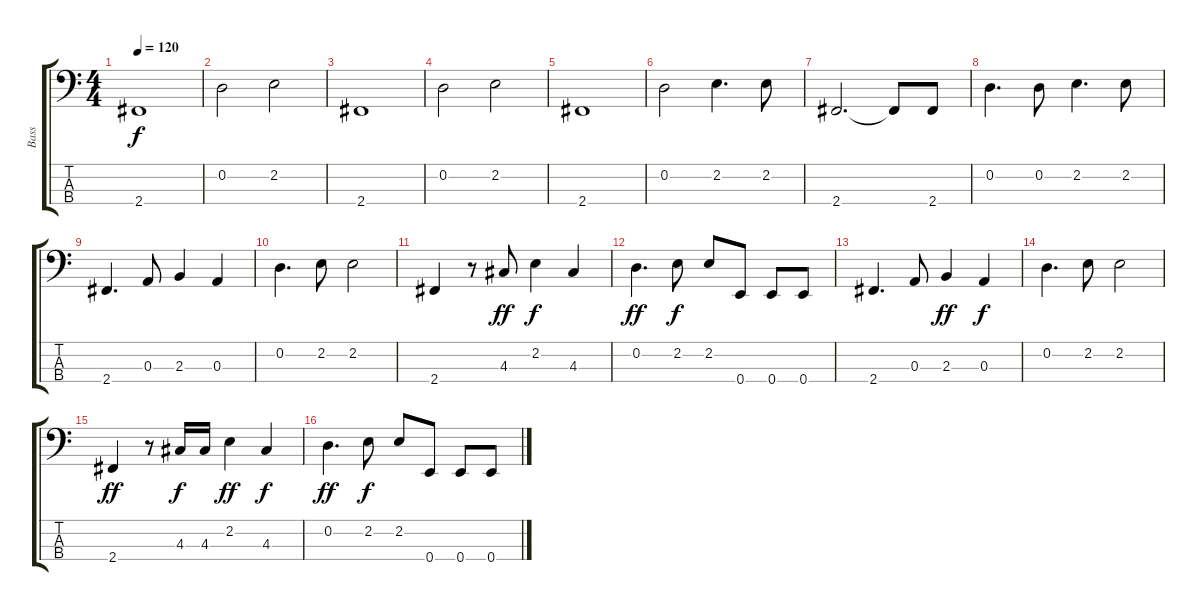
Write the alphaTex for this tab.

\track ("Bass" "Bass") {instrument electricbassfinger}
\staff {score tabs}
\tuning (G2 D2 A1 E1) {hide}
\ts (4 4)
\tempo 120
\clef f4
\ks c
2.4.1{dy f} |
0.2.2 2.2.2 |
2.4.1 |
0.2.2 2.2.2 |
2.4.1 |
0.2.2 2.2.4{d} 2.2.8 |
2.4.2{d} 2.4{t}.8 2.4.8 |
0.2.4{d} 0.2.8 2.2.4{d} 2.2.8 |
2.4.4{d} 0.3.8 2.3.4 0.3.4 |
0.2.4{d} 2.2.8 2.2.2 |
2.4.4 r.8 4.3.8{dy ff} 2.2.4{dy f} 4.3.4 |
0.2.4{d dy ff} 2.2.8{dy f} 2.2.8 0.4.8 0.4.8 0.4.8 |
2.4.4{d} 0.3.8 2.3.4{dy ff} 0.3.4{dy f} |
0.2.4{d} 2.2.8 2.2.2 |
2.4.4{dy ff} r.8 4.3.16{dy f} 4.3.16 2.2.4{dy ff} 4.3.4{dy f} |
0.2.4{d dy ff} 2.2.8{dy f} 2.2.8 0.4.8 0.4.8 0.4.8
